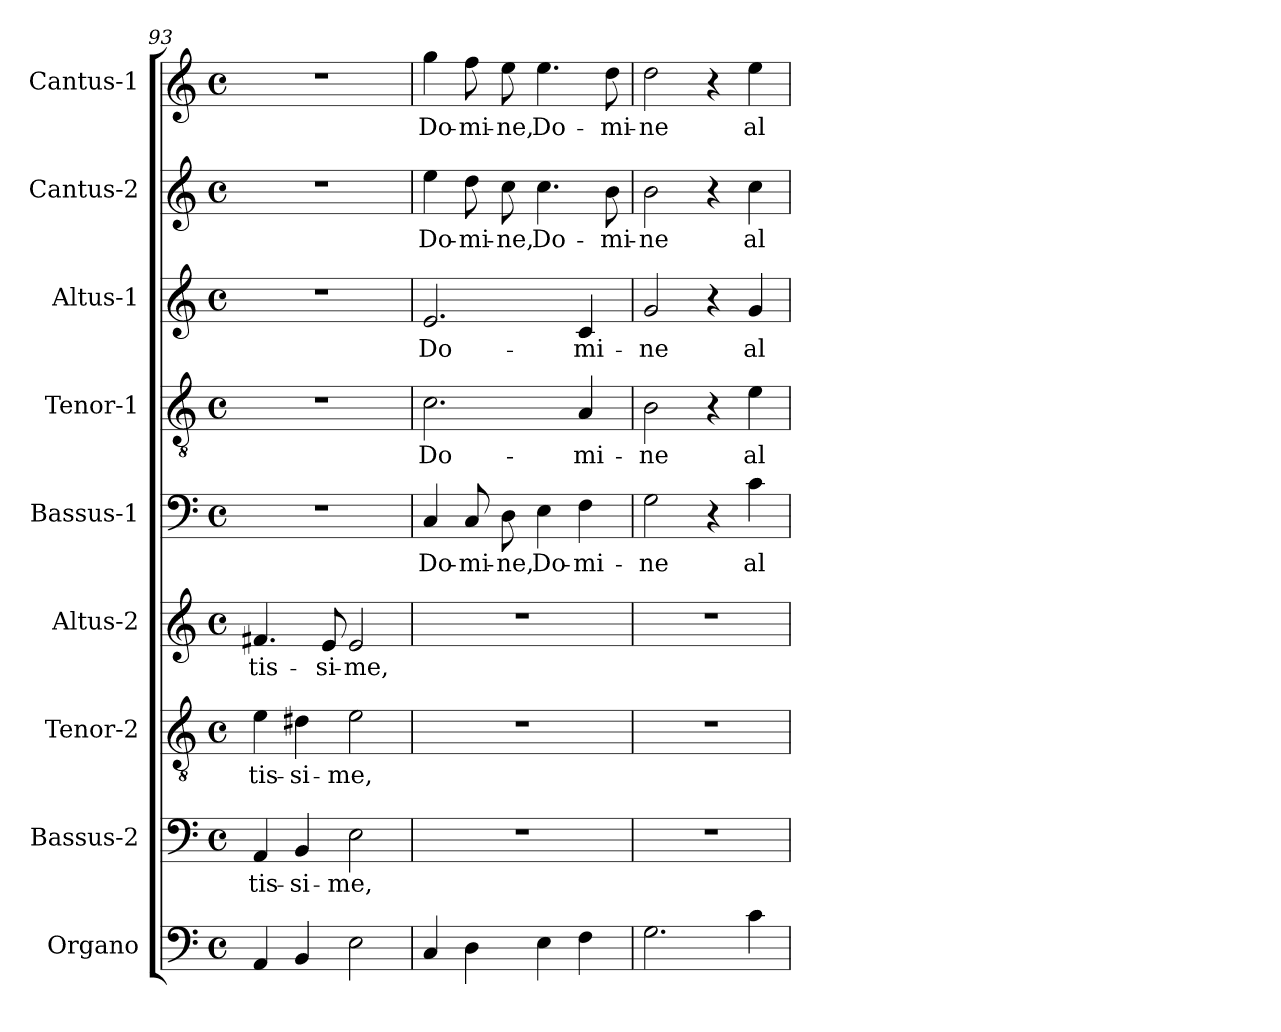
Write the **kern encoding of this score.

**kern	**kern	**text	**kern	**text	**kern	**text	**kern	**text	**kern	**text	**kern	**text	**kern	**text	**kern	**text
*part9	*part8	*part8	*part7	*part7	*part6	*part6	*part5	*part5	*part4	*part4	*part3	*part3	*part2	*part2	*part1	*part1
*staff9	*staff8	*staff8	*staff7	*staff7	*staff6	*staff6	*staff5	*staff5	*staff4	*staff4	*staff3	*staff3	*staff2	*staff2	*staff1	*staff1
*I"Organo	*I"Bassus-2	*	*I"Tenor-2	*	*I"Altus-2	*	*I"Bassus-1	*	*I"Tenor-1	*	*I"Altus-1	*	*I"Cantus-2	*	*I"Cantus-1	*
*I'Og	*I'B2	*	*	*	*I'A2	*	*I'B1	*	*I'T1	*	*I'A1	*	*I'C2	*	*I'C1	*
*clefF4	*clefF4	*	*clefGv2	*	*clefG2	*	*clefF4	*	*clefGv2	*	*clefG2	*	*clefG2	*	*clefG2	*
*k[]	*k[]	*	*k[]	*	*k[]	*	*k[]	*	*k[]	*	*k[]	*	*k[]	*	*k[]	*
*C:	*C:	*	*C:	*	*C:	*	*C:	*	*C:	*	*C:	*	*C:	*	*C:	*
*M4/4	*M4/4	*	*M4/4	*	*M4/4	*	*M4/4	*	*M4/4	*	*M4/4	*	*M4/4	*	*M4/4	*
*met(c)	*met(c)	*	*met(c)	*	*met(c)	*	*met(c)	*	*met(c)	*	*met(c)	*	*met(c)	*	*met(c)	*
=93	=93	=93	=93	=93	=93	=93	=93	=93	=93	=93	=93	=93	=93	=93	=93	=93
!	!	!LO:LY:b	!	!	!	!	!	!	!	!	!	!	!	!	!	!
!	!	!	!	!LO:LY:b	!	!	!	!	!	!	!	!	!	!	!	!
!	!	!	!	!	!	!LO:LY:b	!	!	!	!	!	!	!	!	!	!
4AA/	4AA/	-tis-	4e\	-tis-	4.f#X/	-tis-	1r	.	1r	.	1r	.	1r	.	1r	.
!	!	!LO:LY:b	!	!	!	!	!	!	!	!	!	!	!	!	!	!
!	!	!	!	!LO:LY:b	!	!	!	!	!	!	!	!	!	!	!	!
4BB/	4BB/	-si-	4d#X\	-si-	.	.	.	.	.	.	.	.	.	.	.	.
!	!	!	!	!	!	!LO:LY:b	!	!	!	!	!	!	!	!	!	!
.	.	.	.	.	8e/	-si-	.	.	.	.	.	.	.	.	.	.
!	!	!LO:LY:b	!	!	!	!	!	!	!	!	!	!	!	!	!	!
!	!	!	!	!LO:LY:b	!	!	!	!	!	!	!	!	!	!	!	!
!	!	!	!	!	!	!LO:LY:b	!	!	!	!	!	!	!	!	!	!
2E\	2E\	-me,	2e\	-me,	2e/	-me,	.	.	.	.	.	.	.	.	.	.
=94	=94	=94	=94	=94	=94	=94	=94	=94	=94	=94	=94	=94	=94	=94	=94	=94
!	!	!	!	!	!	!	!	!LO:LY:b	!	!	!	!	!	!	!	!
!	!	!	!	!	!	!	!	!	!	!LO:LY:b	!	!	!	!	!	!
!	!	!	!	!	!	!	!	!	!	!	!	!LO:LY:b	!	!	!	!
!	!	!	!	!	!	!	!	!	!	!	!	!	!	!LO:LY:b	!	!
!	!	!	!	!	!	!	!	!	!	!	!	!	!	!	!	!LO:LY:b
4C/	1r	.	1r	.	1r	.	4C/	Do-	2.c\	Do-	2.e/	Do-	4ee\	Do-	4gg\	Do-
!	!	!	!	!	!	!	!	!LO:LY:b	!	!	!	!	!	!	!	!
!	!	!	!	!	!	!	!	!	!	!	!	!	!	!LO:LY:b	!	!
!	!	!	!	!	!	!	!	!	!	!	!	!	!	!	!	!LO:LY:b
4D\	.	.	.	.	.	.	8C/	-mi-	.	.	.	.	8dd\	-mi-	8ff\	-mi-
!	!	!	!	!	!	!	!	!LO:LY:b	!	!	!	!	!	!	!	!
!	!	!	!	!	!	!	!	!	!	!	!	!	!	!LO:LY:b	!	!
!	!	!	!	!	!	!	!	!	!	!	!	!	!	!	!	!LO:LY:b
.	.	.	.	.	.	.	8D\	-ne,	.	.	.	.	8cc\	-ne,	8ee\	-ne,
!	!	!	!	!	!	!	!	!LO:LY:b	!	!	!	!	!	!	!	!
!	!	!	!	!	!	!	!	!	!	!	!	!	!	!LO:LY:b	!	!
!	!	!	!	!	!	!	!	!	!	!	!	!	!	!	!	!LO:LY:b
4E\	.	.	.	.	.	.	4E\	Do-	.	.	.	.	4.cc\	Do-	4.ee\	Do-
!	!	!	!	!	!	!	!	!LO:LY:b	!	!	!	!	!	!	!	!
!	!	!	!	!	!	!	!	!	!	!LO:LY:b	!	!	!	!	!	!
!	!	!	!	!	!	!	!	!	!	!	!	!LO:LY:b	!	!	!	!
4F\	.	.	.	.	.	.	4F\	-mi-	4A/	-mi-	4c/	-mi-	.	.	.	.
!	!	!	!	!	!	!	!	!	!	!	!	!	!	!LO:LY:b	!	!
!	!	!	!	!	!	!	!	!	!	!	!	!	!	!	!	!LO:LY:b
.	.	.	.	.	.	.	.	.	.	.	.	.	8b\	-mi-	8dd\	-mi-
=95	=95	=95	=95	=95	=95	=95	=95	=95	=95	=95	=95	=95	=95	=95	=95	=95
!	!	!	!	!	!	!	!	!LO:LY:b	!	!	!	!	!	!	!	!
!	!	!	!	!	!	!	!	!	!	!LO:LY:b	!	!	!	!	!	!
!	!	!	!	!	!	!	!	!	!	!	!	!LO:LY:b	!	!	!	!
!	!	!	!	!	!	!	!	!	!	!	!	!	!	!LO:LY:b	!	!
!	!	!	!	!	!	!	!	!	!	!	!	!	!	!	!	!LO:LY:b
2.G\	1r	.	1r	.	1r	.	2G\	-ne	2B\	-ne	2g/	-ne	2b\	-ne	2dd\	-ne
.	.	.	.	.	.	.	4r	.	4r	.	4r	.	4r	.	4r	.
!	!	!	!	!	!	!	!	!LO:LY:b	!	!	!	!	!	!	!	!
!	!	!	!	!	!	!	!	!	!	!LO:LY:b	!	!	!	!	!	!
!	!	!	!	!	!	!	!	!	!	!	!	!LO:LY:b	!	!	!	!
!	!	!	!	!	!	!	!	!	!	!	!	!	!	!LO:LY:b	!	!
!	!	!	!	!	!	!	!	!	!	!	!	!	!	!	!	!LO:LY:b
4c\	.	.	.	.	.	.	4c\	al-	4e\	al-	4g/	al-	4cc\	al-	4ee\	al-
=	=	=	=	=	=	=	=	=	=	=	=	=	=	=	=	=
*-	*-	*-	*-	*-	*-	*-	*-	*-	*-	*-	*-	*-	*-	*-	*-	*-
